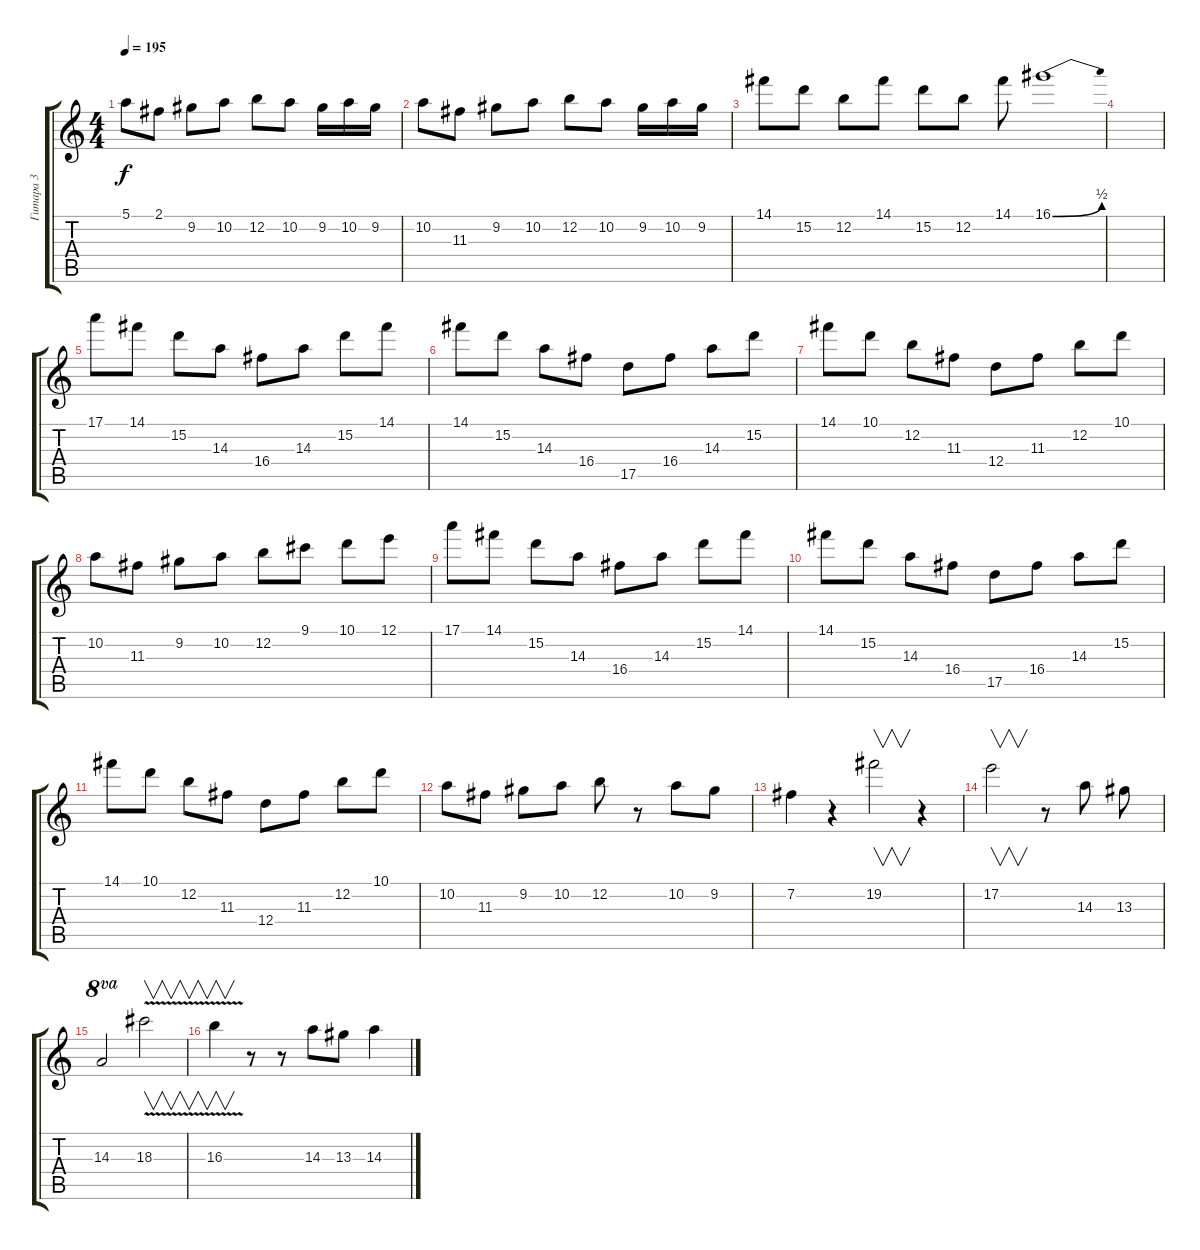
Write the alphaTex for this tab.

\track ("Гитара 3" "Гитара 3") {instrument distortionguitar}
\staff {score tabs}
\tuning (E4 B3 G3 D3 A2 E2) {hide}
\ts (4 4)
\tempo 195
\clef g2
\ks c
5.1.8{dy f} 2.1.8 9.2.8 10.2.8 12.2.8 10.2.8 9.2.16 10.2.16 9.2.16 |
10.2.8 11.3.8 9.2.8 10.2.8 12.2.8 10.2.8 9.2.16 10.2.16 9.2.16 |
14.1.8 15.2.8 12.2.8 14.1.8 15.2.8 12.2.8 14.1.8 16.1{be (bend 0 0 60 2)}.1 |
|
17.1.8 14.1.8 15.2.8 14.3.8 16.4.8 14.3.8 15.2.8 14.1.8 |
14.1.8 15.2.8 14.3.8 16.4.8 17.5.8 16.4.8 14.3.8 15.2.8 |
14.1.8 10.1.8 12.2.8 11.3.8 12.4.8 11.3.8 12.2.8 10.1.8 |
10.2.8 11.3.8 9.2.8 10.2.8 12.2.8 9.1.8 10.1.8 12.1.8 |
17.1.8 14.1.8 15.2.8 14.3.8 16.4.8 14.3.8 15.2.8 14.1.8 |
14.1.8 15.2.8 14.3.8 16.4.8 17.5.8 16.4.8 14.3.8 15.2.8 |
14.1.8 10.1.8 12.2.8 11.3.8 12.4.8 11.3.8 12.2.8 10.1.8 |
10.2.8 11.3.8 9.2.8 10.2.8 12.2.8 r.8 10.2.8 9.2.8 |
7.2.4 r.4 19.2.2{v} r.4 |
17.2.2{v} r.8 14.3.8 13.3.8 |
14.3.2{ot 8va} 18.3{v}.2{v} |
16.3{v}.4{v} r.8 r.8 14.3.8 13.3.8 14.3.4
